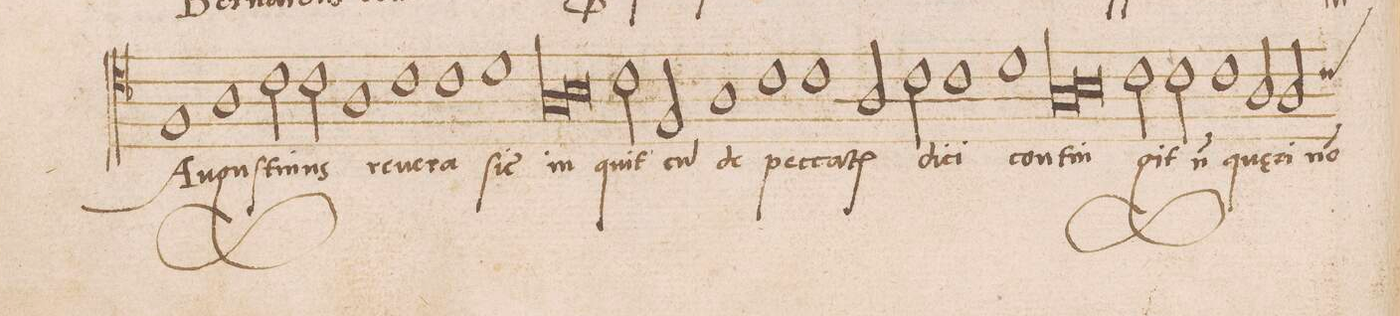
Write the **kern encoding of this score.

**kern	**text
*I"TENOR	*
*clefC4	*
*k[b-]	*
*met(C|)	*
*M2/1	*
1F	Au-
1A	-guſ-
=48-	=48-
2c\	-ti-
2c\	-nus
1A	re
=49-	=49-
1c	ve-
1c	-ra
=50-	=50-
1d	ſic
*lig	*
1A	in-
=51-	=51-
1B-	.
*Xlig	*
2c\	-quit
2F/	cu(m)
=52-	=52-
1A	de
1c	pec-
=53-	=53-
1c	-ca-
2A/	-t(is)
2c\	di-
=54-	=54-
1c	-ci
1d	con-
=55-	=55-
*lig	*
1A	-tin-
1B-	.
*Xlig	*
=56-	=56-
2c\	-git
2c\	n(on)
1c	quę-
=57-	=57-
2A/	-ri
*custos:c	*
2A/	no(n)
*-	*-
